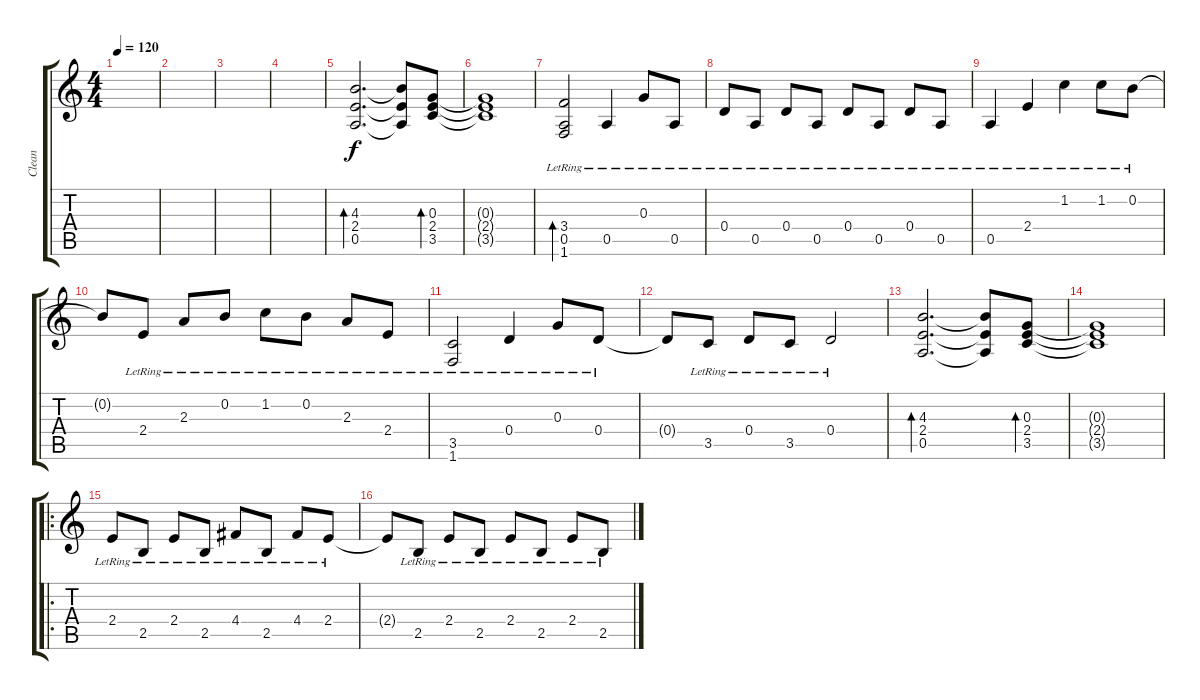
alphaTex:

\track ("Clean" "Clean") {instrument electricguitarclean}
\staff {score tabs}
\tuning (E4 B3 G3 D3 A2 E2) {hide}
\ts (4 4)
\tempo 120
\clef g2
\ks c
|
|
|
|
(4.3 2.4 0.5).2{d bd 240} (4.3{t} 2.4{t} 0.5{t}).8 (0.3 2.4 3.5).8{bd 240} |
(0.3{t} 2.4{t} 3.5{t}).1 |
(3.4{lr} 0.5{lr} 1.6{lr}).2{bd 240} 0.5{lr}.4 0.3{lr}.8 0.5{lr}.8 |
0.4{lr}.8 0.5{lr}.8 0.4{lr}.8 0.5{lr}.8 0.4{lr}.8 0.5{lr}.8 0.4{lr}.8 0.5{lr}.8 |
0.5{lr}.4 2.4{lr}.4 1.2{lr}.4 1.2{lr}.8 0.2{lr}.8 |
0.2{t}.8 2.4{lr}.8 2.3{lr}.8 0.2{lr}.8 1.2{lr}.8 0.2{lr}.8 2.3{lr}.8 2.4{lr}.8 |
(3.5{lr} 1.6{lr}).2 0.4{lr}.4 0.3{lr}.8 0.4{lr}.8 |
0.4{t}.8 3.5{lr}.8 0.4{lr}.8 3.5{lr}.8 0.4{lr}.2 |
(4.3 2.4 0.5).2{d bd 240} (4.3{t} 2.4{t} 0.5{t}).8 (0.3 2.4 3.5).8{bd 240} |
(0.3{t} 2.4{t} 3.5{t}).1 |
\ro
2.4{lr}.8 2.5{lr}.8 2.4{lr}.8 2.5{lr}.8 4.4{lr}.8 2.5{lr}.8 4.4{lr}.8 2.4{lr}.8 |
2.4{t}.8 2.5{lr}.8 2.4{lr}.8 2.5{lr}.8 2.4{lr}.8 2.5{lr}.8 2.4{lr}.8 2.5{lr}.8
